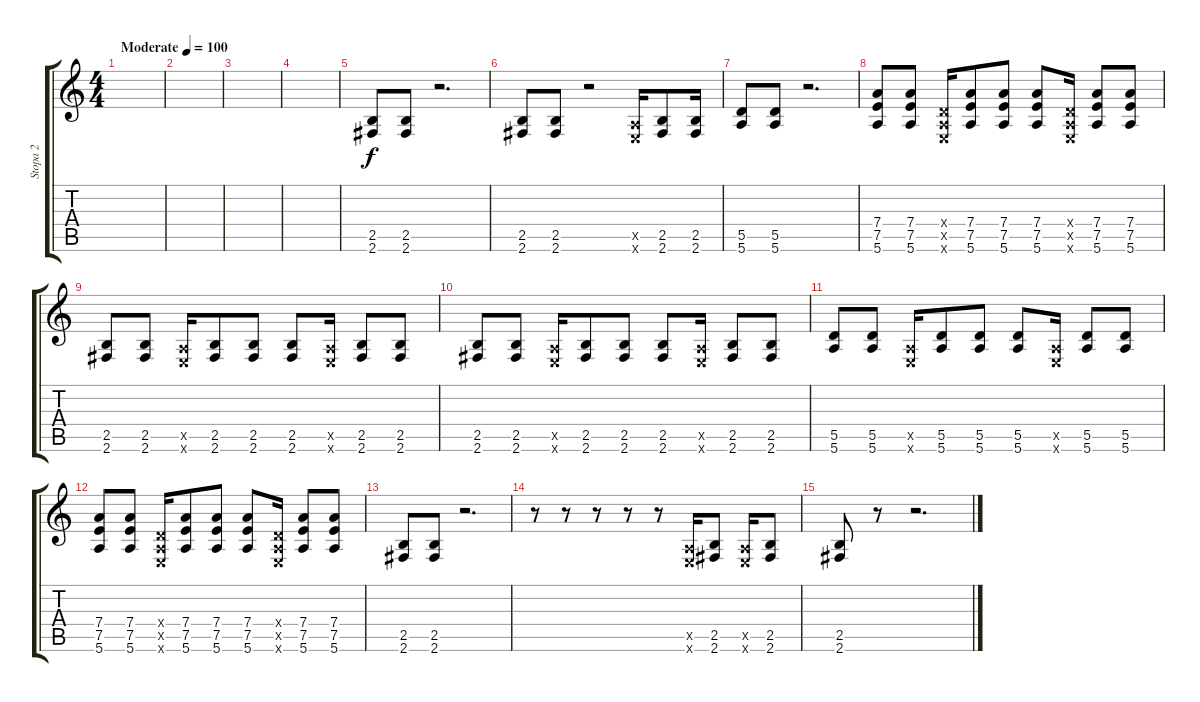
\track ("Stopa 2" "Stopa 2") {instrument distortionguitar}
\staff {score tabs}
\tuning (E4 B3 G3 D3 A2 E2) {hide}
\ts (4 4)
\tempo (100 "Moderate")
\clef g2
\ks c
|
|
|
|
(2.5 2.6).8 (2.5 2.6).8 r.2{d} |
(2.5 2.6).8 (2.5 2.6).8 r.2 (0.5{x} 0.6{x}).16 (2.5 2.6).8 (2.5 2.6).16 |
(5.5 5.6).8 (5.5 5.6).8 r.2{d} |
(7.4 7.5 5.6).8 (7.4 7.5 5.6).8 (0.4{x} 0.5{x} 0.6{x}).16 (7.4 7.5 5.6).8 (7.4 7.5 5.6).8 (7.4 7.5 5.6).8 (0.4{x} 0.5{x} 0.6{x}).16 (7.4 7.5 5.6).8 (7.4 7.5 5.6).8 |
(2.5 2.6).8 (2.5 2.6).8 (0.5{x} 0.6{x}).16 (2.5 2.6).8 (2.5 2.6).8 (2.5 2.6).8 (0.5{x} 0.6{x}).16 (2.5 2.6).8 (2.5 2.6).8 |
(2.5 2.6).8 (2.5 2.6).8 (0.5{x} 0.6{x}).16 (2.5 2.6).8 (2.5 2.6).8 (2.5 2.6).8 (0.5{x} 0.6{x}).16 (2.5 2.6).8 (2.5 2.6).8 |
(5.5 5.6).8 (5.5 5.6).8 (0.5{x} 0.6{x}).16 (5.5 5.6).8 (5.5 5.6).8 (5.5 5.6).8 (0.5{x} 0.6{x}).16 (5.5 5.6).8 (5.5 5.6).8 |
(7.4 7.5 5.6).8 (7.4 7.5 5.6).8 (0.4{x} 0.5{x} 0.6{x}).16 (7.4 7.5 5.6).8 (7.4 7.5 5.6).8 (7.4 7.5 5.6).8 (0.4{x} 0.5{x} 0.6{x}).16 (7.4 7.5 5.6).8 (7.4 7.5 5.6).8 |
(2.5 2.6).8 (2.5 2.6).8 r.2{d} |
r.8 r.8 r.8 r.8 r.8 (0.5{x} 0.6{x}).16 (2.5 2.6).8 (0.5{x} 0.6{x}).16 (2.5 2.6).8 |
(2.5 2.6).8 r.8 r.2{d}
